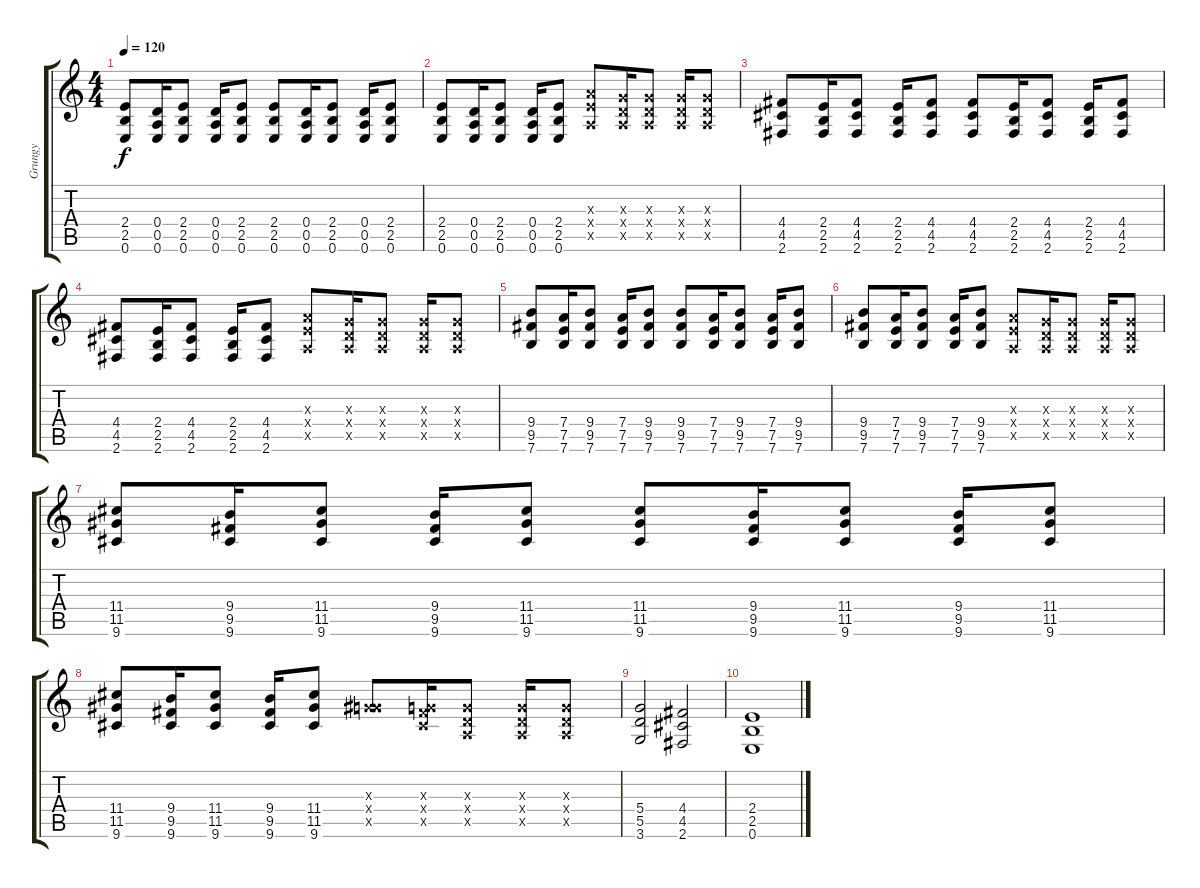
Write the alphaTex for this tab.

\track ("Grungy" "Grungy") {instrument distortionguitar}
\staff {score tabs}
\tuning (E4 B3 G3 D3 A2 E2) {hide}
\ts (4 4)
\tempo 120
\clef g2
\ks c
(2.4 2.5 0.6).8{dy f} (0.4 0.5 0.6).16 (2.4 2.5 0.6).8 (0.4 0.5 0.6).16 (2.4 2.5 0.6).8 (2.4 2.5 0.6).8 (0.4 0.5 0.6).16 (2.4 2.5 0.6).8 (0.4 0.5 0.6).16 (2.4 2.5 0.6).8 |
(2.4 2.5 0.6).8 (0.4 0.5 0.6).16 (2.4 2.5 0.6).8 (0.4 0.5 0.6).16 (2.4 2.5 0.6).8 (2.3{x} 2.4{x} 0.5{x}).8 (0.3{x} 0.4{x} 0.5{x}).16 (0.3{x} 0.4{x} 0.5{x}).8 (0.3{x} 0.4{x} 0.5{x}).16 (0.3{x} 0.4{x} 0.5{x}).8 |
(4.4 4.5 2.6).8 (2.4 2.5 2.6).16 (4.4 4.5 2.6).8 (2.4 2.5 2.6).16 (4.4 4.5 2.6).8 (4.4 4.5 2.6).8 (2.4 2.5 2.6).16 (4.4 4.5 2.6).8 (2.4 2.5 2.6).16 (4.4 4.5 2.6).8 |
(4.4 4.5 2.6).8 (2.4 2.5 2.6).16 (4.4 4.5 2.6).8 (2.4 2.5 2.6).16 (4.4 4.5 2.6).8 (2.3{x} 2.4{x} 0.5{x}).8 (0.3{x} 0.4{x} 0.5{x}).16 (0.3{x} 0.4{x} 0.5{x}).8 (0.3{x} 0.4{x} 0.5{x}).16 (0.3{x} 0.4{x} 0.5{x}).8 |
(9.4 9.5 7.6).8 (7.4 7.5 7.6).16 (9.4 9.5 7.6).8 (7.4 7.5 7.6).16 (9.4 9.5 7.6).8 (9.4 9.5 7.6).8 (7.4 7.5 7.6).16 (9.4 9.5 7.6).8 (7.4 7.5 7.6).16 (9.4 9.5 7.6).8 |
(9.4 9.5 7.6).8 (7.4 7.5 7.6).16 (9.4 9.5 7.6).8 (7.4 7.5 7.6).16 (9.4 9.5 7.6).8 (2.3{x} 2.4{x} 0.5{x}).8 (0.3{x} 0.4{x} 0.5{x}).16 (0.3{x} 0.4{x} 0.5{x}).8 (0.3{x} 0.4{x} 0.5{x}).16 (0.3{x} 0.4{x} 0.5{x}).8 |
(11.4 11.5 9.6).8 (9.4 9.5 9.6).16 (11.4 11.5 9.6).8 (9.4 9.5 9.6).16 (11.4 11.5 9.6).8 (11.4 11.5 9.6).8 (9.4 9.5 9.6).16 (11.4 11.5 9.6).8 (9.4 9.5 9.6).16 (11.4 11.5 9.6).8 |
(11.4 11.5 9.6).8 (9.4 9.5 9.6).16 (11.4 11.5 9.6).8 (9.4 9.5 9.6).16 (11.4 11.5 9.6).8 (0.3{x} 5.4{x} 11.5{x}).8 (0.3{x} 4.4{x} 4.5{x}).16 (0.3{x} 0.4{x} 0.5{x}).8 (0.3{x} 0.4{x} 0.5{x}).16 (0.3{x} 0.4{x} 0.5{x}).8 |
(5.4 5.5 3.6).2 (4.4 4.5 2.6).2 |
(2.4 2.5 0.6).1
